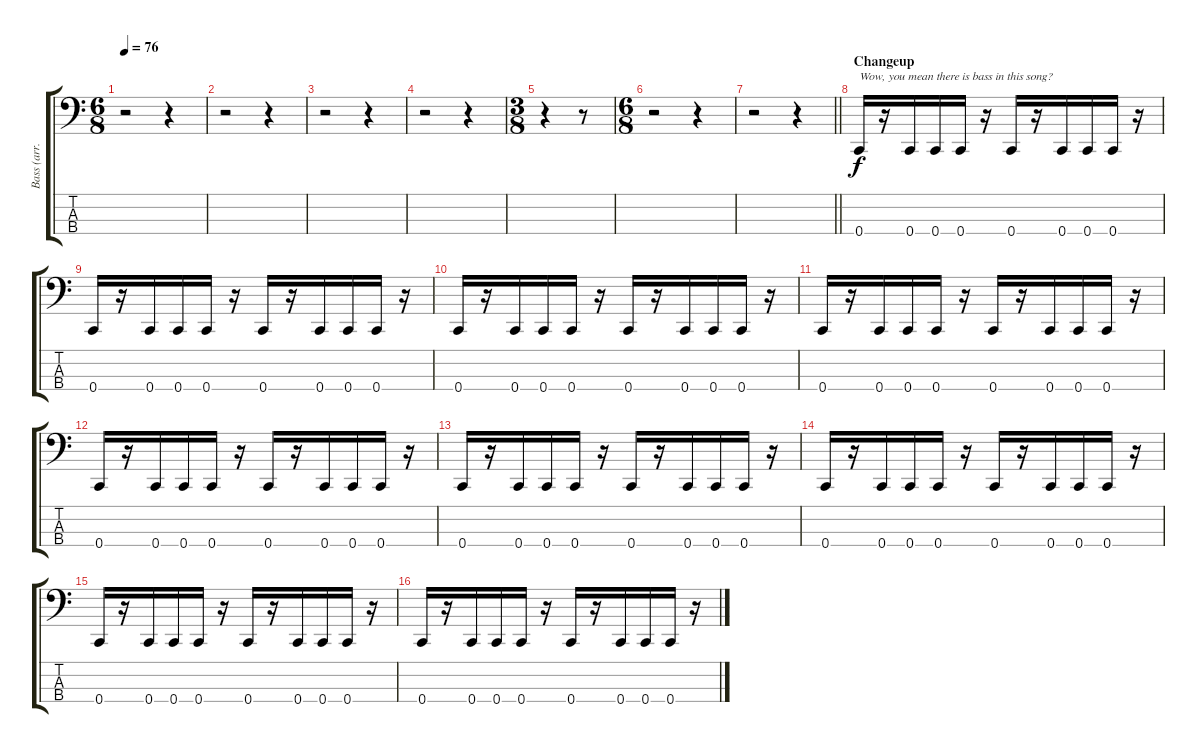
\track ("Bass (arr. 4 string)" "Bass (arr.") {instrument electricbassfinger}
\staff {score tabs}
\tuning (F2 C2 G1 C1) {hide}
\ts (6 8)
\tempo 76
\clef f4
\ks c
r.2{dy f} r.4 |
r.2 r.4 |
r.2 r.4 |
r.2 r.4 |
\ts (3 8)
r.4 r.8 |
\ts (6 8)
r.2 r.4 |
\barLineRight lightlight
r.2 r.4 |
\section ("" "Changeup")
0.4.16{txt "Wow, you mean there is bass in this song?"} r.16 0.4.16 0.4.16 0.4.16 r.16 0.4.16 r.16 0.4.16 0.4.16 0.4.16 r.16 |
0.4.16 r.16 0.4.16 0.4.16 0.4.16 r.16 0.4.16 r.16 0.4.16 0.4.16 0.4.16 r.16 |
0.4.16 r.16 0.4.16 0.4.16 0.4.16 r.16 0.4.16 r.16 0.4.16 0.4.16 0.4.16 r.16 |
0.4.16 r.16 0.4.16 0.4.16 0.4.16 r.16 0.4.16 r.16 0.4.16 0.4.16 0.4.16 r.16 |
0.4.16 r.16 0.4.16 0.4.16 0.4.16 r.16 0.4.16 r.16 0.4.16 0.4.16 0.4.16 r.16 |
0.4.16 r.16 0.4.16 0.4.16 0.4.16 r.16 0.4.16 r.16 0.4.16 0.4.16 0.4.16 r.16 |
0.4.16 r.16 0.4.16 0.4.16 0.4.16 r.16 0.4.16 r.16 0.4.16 0.4.16 0.4.16 r.16 |
0.4.16 r.16 0.4.16 0.4.16 0.4.16 r.16 0.4.16 r.16 0.4.16 0.4.16 0.4.16 r.16 |
0.4.16 r.16 0.4.16 0.4.16 0.4.16 r.16 0.4.16 r.16 0.4.16 0.4.16 0.4.16 r.16
